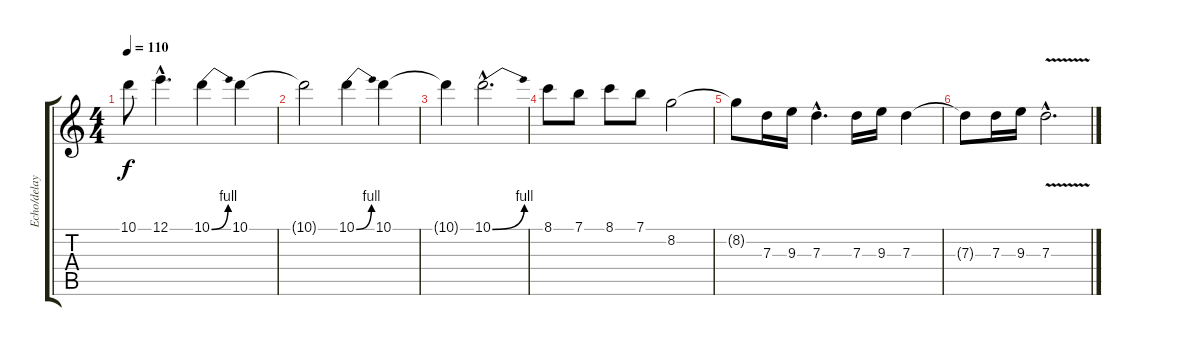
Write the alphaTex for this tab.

\track ("Echo/delay FX" "Echo/delay") {instrument overdrivenguitar}
\staff {score tabs}
\tuning (E4 B3 G3 D3 A2 E2) {hide}
\ts (4 4)
\tempo 110
\clef g2
\ks c
10.1{t}.8{dy f} 12.1{hac}.4{d} 10.1{be (bend 0 0 60 4)}.4 10.1.4 |
10.1{t}.2 10.1{be (bend 0 0 60 4)}.4 10.1.4 |
10.1{t}.4 10.1{be (bend 0 0 60 4) hac}.2{d} |
8.1.8 7.1.8 8.1.8 7.1.8 8.2.2 |
8.2{t}.8 7.3.16 9.3.16 7.3{hac}.4{d} 7.3.16 9.3.16 7.3.4 |
7.3{t}.8 7.3.16 9.3.16 7.3{v hac}.2{d}
